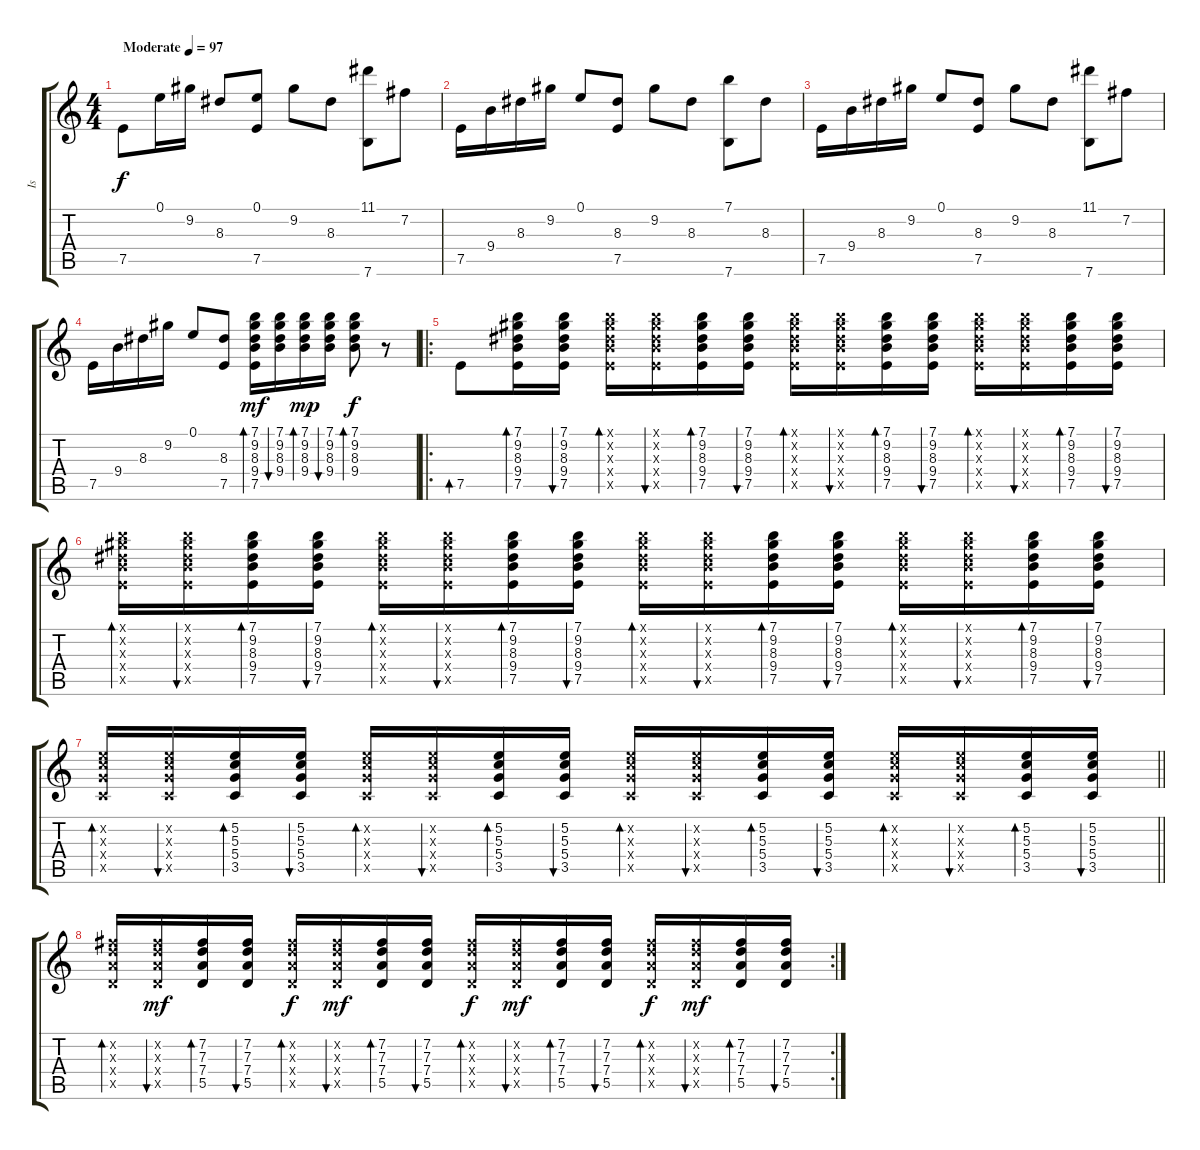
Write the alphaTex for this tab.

\track ("Is" "Is") {instrument acousticguitarnylon}
\staff {score tabs}
\tuning (E4 B3 G3 D3 A2 E2) {hide}
\ts (4 4)
\tempo (97 "Moderate")
\clef g2
\ks c
7.5.8{dy f instrument acousticguitarnylon} 0.1.16 9.2.16 8.3.8 (0.1 7.5).8 9.2.8 8.3.8 (11.1 7.6).8 7.2.8 |
7.5.16 9.4.16 8.3.16 9.2.16 0.1.8 (8.3 7.5).8 9.2.8 8.3.8 (7.1 7.6).8 8.3.8 |
7.5.16 9.4.16 8.3.16 9.2.16 0.1.8 (8.3 7.5).8 9.2.8 8.3.8 (11.1 7.6).8 7.2.8 |
7.5.16 9.4.16 8.3.16 9.2.16 0.1.8 (8.3 7.5).8 (7.1 9.2 8.3 9.4 7.5).16{bd 120 dy mf} (7.1 9.2 8.3 9.4).16{bu 120} (7.1 9.2 8.3 9.4).16{bd 120 dy mp} (7.1 9.2 8.3 9.4).16{bu 120} (7.1 9.2 8.3 9.4).8{bd 120 dy f} r.8 |
\ro
7.5.8{bd 60} (7.1 9.2 8.3 9.4 7.5).16{bd 60} (7.1 9.2 8.3 9.4 7.5).16{bu 60} (7.1{x} 9.2{x} 8.3{x} 9.4{x} 7.5{x}).16{bd 60} (7.1{x} 9.2{x} 8.3{x} 9.4{x} 7.5{x}).16{bu 60} (7.1 9.2 8.3 9.4 7.5).16{bd 60} (7.1 9.2 8.3 9.4 7.5).16{bu 60} (7.1{x} 9.2{x} 8.3{x} 9.4{x} 7.5{x}).16{bd 60} (7.1{x} 9.2{x} 8.3{x} 9.4{x} 7.5{x}).16{bu 60} (7.1 9.2 8.3 9.4 7.5).16{bd 60} (7.1 9.2 8.3 9.4 7.5).16{bu 60} (7.1{x} 9.2{x} 8.3{x} 9.4{x} 7.5{x}).16{bd 60} (7.1{x} 9.2{x} 8.3{x} 9.4{x} 7.5{x}).16{bu 60} (7.1 9.2 8.3 9.4 7.5).16{bd 60} (7.1 9.2 8.3 9.4 7.5).16{bu 60} |
(7.1{x} 9.2{x} 8.3{x} 9.4{x} 7.5{x}).16{bd 60} (7.1{x} 9.2{x} 8.3{x} 9.4{x} 7.5{x}).16{bu 60} (7.1 9.2 8.3 9.4 7.5).16{bd 60} (7.1 9.2 8.3 9.4 7.5).16{bu 60} (7.1{x} 9.2{x} 8.3{x} 9.4{x} 7.5{x}).16{bd 60} (7.1{x} 9.2{x} 8.3{x} 9.4{x} 7.5{x}).16{bu 60} (7.1 9.2 8.3 9.4 7.5).16{bd 60} (7.1 9.2 8.3 9.4 7.5).16{bu 60} (7.1{x} 9.2{x} 8.3{x} 9.4{x} 7.5{x}).16{bd 60} (7.1{x} 9.2{x} 8.3{x} 9.4{x} 7.5{x}).16{bu 60} (7.1 9.2 8.3 9.4 7.5).16{bd 60} (7.1 9.2 8.3 9.4 7.5).16{bu 60} (7.1{x} 9.2{x} 8.3{x} 9.4{x} 7.5{x}).16{bd 60} (7.1{x} 9.2{x} 8.3{x} 9.4{x} 7.5{x}).16{bu 60} (7.1 9.2 8.3 9.4 7.5).16{bd 60} (7.1 9.2 8.3 9.4 7.5).16{bu 60} |
\barLineRight lightlight
(5.2{x} 5.3{x} 5.4{x} 3.5{x}).16{bd 60} (5.2{x} 5.3{x} 5.4{x} 3.5{x}).16{bu 60} (5.2 5.3 5.4 3.5).16{bd 60} (5.2 5.3 5.4 3.5).16{bu 60} (5.2{x} 5.3{x} 5.4{x} 3.5{x}).16{bd 60} (5.2{x} 5.3{x} 5.4{x} 3.5{x}).16{bu 60} (5.2 5.3 5.4 3.5).16{bd 60} (5.2 5.3 5.4 3.5).16{bu 60} (5.2{x} 5.3{x} 5.4{x} 3.5{x}).16{bd 60} (5.2{x} 5.3{x} 5.4{x} 3.5{x}).16{bu 60} (5.2 5.3 5.4 3.5).16{bd 60} (5.2 5.3 5.4 3.5).16{bu 60} (5.2{x} 5.3{x} 5.4{x} 3.5{x}).16{bd 60} (5.2{x} 5.3{x} 5.4{x} 3.5{x}).16{bu 60} (5.2 5.3 5.4 3.5).16{bd 60} (5.2 5.3 5.4 3.5).16{bu 60} |
\rc 2
(7.2{x} 7.3{x} 7.4{x} 5.5{x}).16{bd 60} (7.2{x} 7.3{x} 7.4{x} 5.5{x}).16{bu 60 dy mf} (7.2 7.3 7.4 5.5).16{bd 60} (7.2 7.3 7.4 5.5).16{bu 60} (7.2{x} 7.3{x} 7.4{x} 5.5{x}).16{bd 60 dy f} (7.2{x} 7.3{x} 7.4{x} 5.5{x}).16{bu 60 dy mf} (7.2 7.3 7.4 5.5).16{bd 60} (7.2 7.3 7.4 5.5).16{bu 60} (7.2{x} 7.3{x} 7.4{x} 5.5{x}).16{bd 60 dy f} (7.2{x} 7.3{x} 7.4{x} 5.5{x}).16{bu 60 dy mf} (7.2 7.3 7.4 5.5).16{bd 60} (7.2 7.3 7.4 5.5).16{bu 60} (7.2{x} 7.3{x} 7.4{x} 5.5{x}).16{bd 60 dy f} (7.2{x} 7.3{x} 7.4{x} 5.5{x}).16{bu 60 dy mf} (7.2 7.3 7.4 5.5).16{bd 60} (7.2 7.3 7.4 5.5).16{bu 60}
